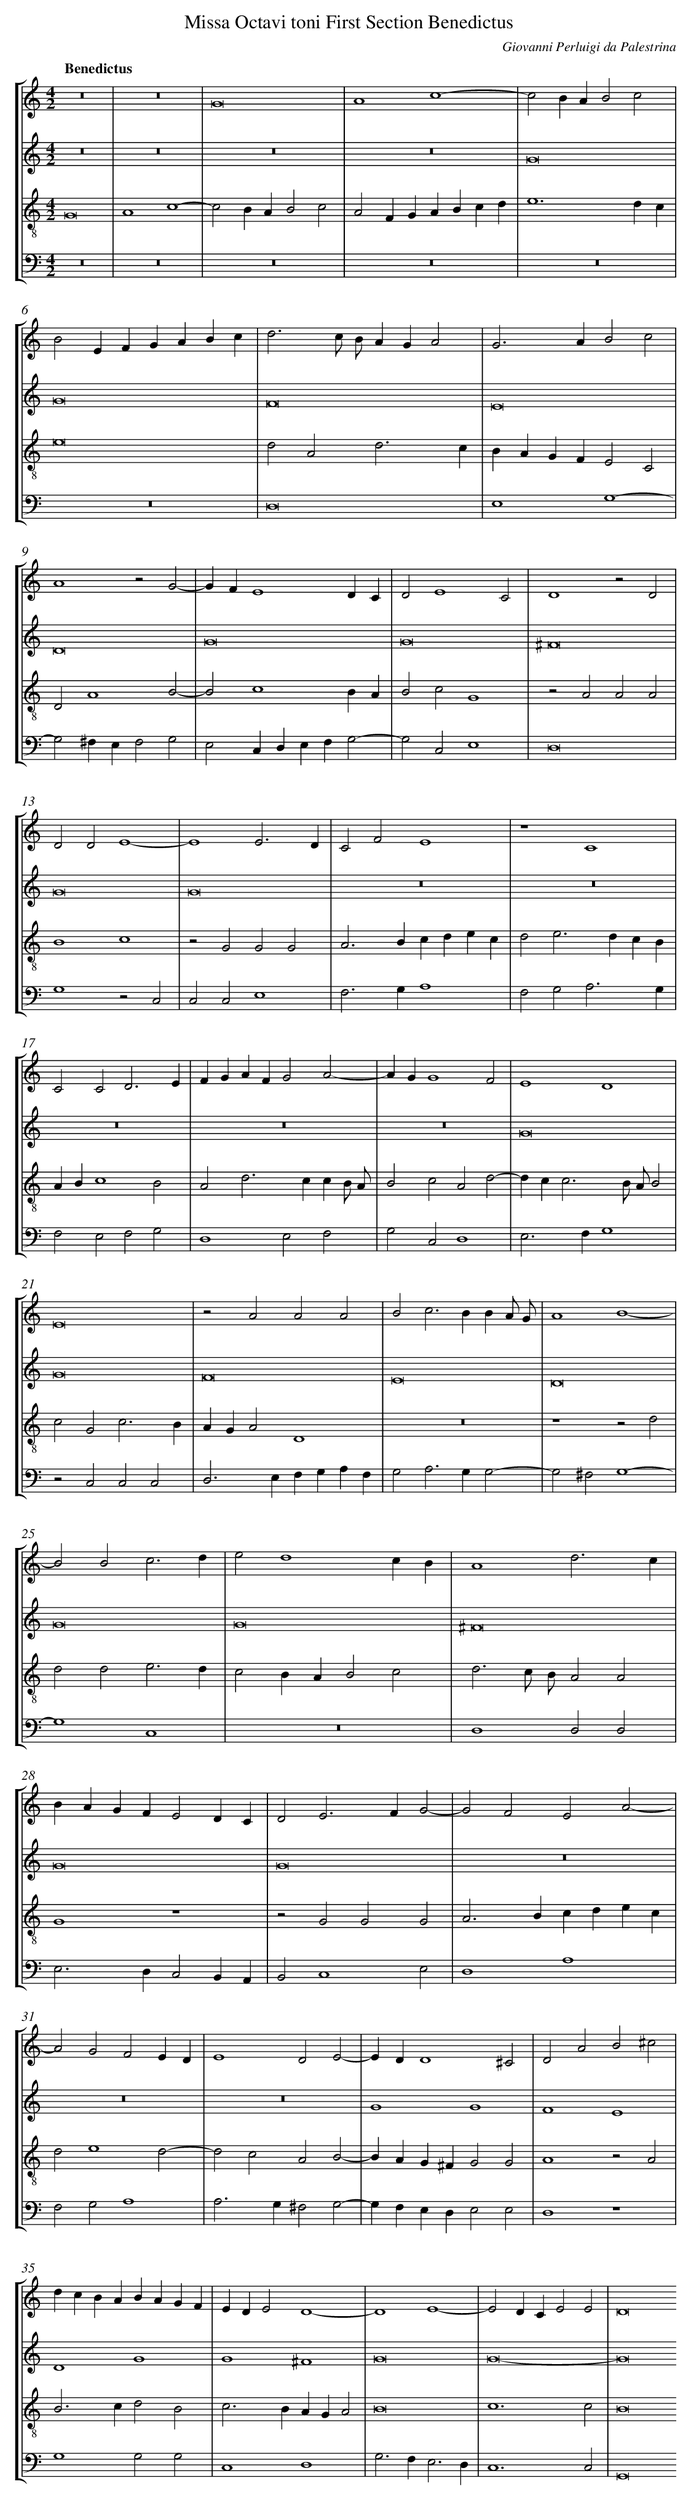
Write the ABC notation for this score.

X:1
T: Missa Octavi toni First Section Benedictus
C: Giovanni Perluigi da Palestrina
L: 1/4
M: 4/2
Q: "Benedictus"
%%staves [1 2 3 4]
V: 1 clef=treble
V: 2 clef=treble
V: 3 clef=treble-8
V: 4 clef=bass
K: C
[V:1] z8 |
[V:2] z8 |
[V:3] G8 |
[V:4] z8 |
[V:1] z8 |
[V:2] z8 |
[V:3] A4c4- |
[V:4] z8 |
[V:1] G8 |
[V:2] z8 |
[V:3] c2BAB2c2 |
[V:4] z8 |
[V:1] A4c4- |
[V:2] z8 |
[V:3] A2FGABcd |
[V:4] z8 |
[V:1] c2BAB2c2 |
[V:2] G8 |
[V:3] e6dc |
[V:4] z8 |
[V:1] B2EFGABc |
[V:2] G8 |
[V:3] e8 |
[V:4] z8 |
[V:1] d3c/ B/AGA2 |
[V:2] F8 |
[V:3] d2A2d3c |
[V:4] D,8 |
[V:1] G2>A2B2c2 |
[V:2] E8 |
[V:3] BAGFE2C2 |
[V:4] E,4G,4- |
[V:1] A4z2G2- |
[V:2] D8 |
[V:3] D2A4B2- |
[V:4] G,2^F,E,F,2G,2 |
[V:1] GFE4DC |
[V:2] G8 |
[V:3] B2c4BA |
[V:4] E,2C,D,E,F,G,2- |
[V:1] D2E4C2 |
[V:2] G8 |
[V:3] B2c2G4 |
[V:4] G,2C,2E,4 |
[V:1] D4z2D2 |
[V:2] ^F8 |
[V:3] z2A2A2A2 |
[V:4] D,8 |
[V:1] D2D2E4- |
[V:2] G8 |
[V:3] B4c4 |
[V:4] G,4z2C,2 |
[V:1] E4E3D |
[V:2] G8 |
[V:3] z2G2G2G2 |
[V:4] C,2C,2E,4 |
[V:1] C2F2E4 |
[V:2] z8 |
[V:3] A2>B2cdec |
[V:4] F,2>G,2A,4 |
[V:1] z4C4 |
[V:2] z8 |
[V:3] d2e2>d2cB |
[V:4] F,2G,2A,3G, |
[V:1] C2C2D3E |
[V:2] z8 |
[V:3] ABc4B2 |
[V:4] F,2E,2F,2G,2 |
[V:1] FGAFG2A2- |
[V:2] z8 |
[V:3] A2d2>c2cB/ A/ |
[V:4] D,4E,2F,2 |
[V:1] AGG4F2 |
[V:2] z8 |
[V:3] B2c2A2d2- |
[V:4] G,2C,2D,4 |
[V:1] E4D4 |
[V:2] G8 |
[V:3] dc2<c2B/ A/B2 |
[V:4] E,2>F,2G,4 |
[V:1] E8 |
[V:2] G8 |
[V:3] c2G2c3B |
[V:4] z2C,2C,2C,2 |
[V:1] z2A2A2A2 |
[V:2] F8 |
[V:3] AGA2D4 |
[V:4] D,2>E,2F,G,A,F, |
[V:1] B2c2>B2BA/ G/ |
[V:2] E8 |
[V:3] z8 |
[V:4] G,2A,2>G,2G,2- |
[V:1] A4B4- |
[V:2] D8 |
[V:3] z4z2d2 |
[V:4] G,2^F,2G,4- |
[V:1] B2B2c3d |
[V:2] G8 |
[V:3] d2d2e3d |
[V:4] G,4C,4 |
[V:1] e2d4cB |
[V:2] G8 |
[V:3] c2BAB2c2 |
[V:4] z8 |
[V:1] A4d3c |
[V:2] ^F8 |
[V:3] d3c/ B/A2A2 |
[V:4] D,4D,2D,2 |
[V:1] BAGFE2DC |
[V:2] G8 |
[V:3] G4z4 |
[V:4] E,2>D,2C,2B,,A,, |
[V:1] D2E2>F2G2- |
[V:2] G8 |
[V:3] z2G2G2G2 |
[V:4] B,,2C,4E,2 |
[V:1] G2F2E2A2- |
[V:2] z8 |
[V:3] A2>B2cdec |
[V:4] D,4A,4 |
[V:1] A2G2F2ED |
[V:2] z8 |
[V:3] d2e4d2- |
[V:4] F,2G,2A,4 |
[V:1] E4D2E2- |
[V:2] z8 |
[V:3] d2c2A2B2- |
[V:4] A,2>G,2^F,2G,2- |
[V:1] EDD4^C2 |
[V:2] G4G4 |
[V:3] BAG^FG2G2 |
[V:4] G,F,E,D,E,2E,2 |
[V:1] D2A2B2^c2 |
[V:2] F4E4 |
[V:3] A4z2A2 |
[V:4] D,4z4 |
[V:1] dcBABAGF |
[V:2] D4G4 |
[V:3] B2>c2d2B2 |
[V:4] G,4G,2G,2 |
[V:1] EDE2D4- |
[V:2] G4^F4 |
[V:3] c2>B2AGA2 |
[V:4] C,4D,4 |
[V:1] D4E4- |
[V:2] G8 |
[V:3] B8 |
[V:4] G,2>F,2E,3D, |
[V:1] E2DCE2E2 |
[V:2] G8- |
[V:3] c6c2 |
[V:4] C,6C,2 |
[V:1] D8
[V:2] G8
[V:3] B8
[V:4] G,,8
